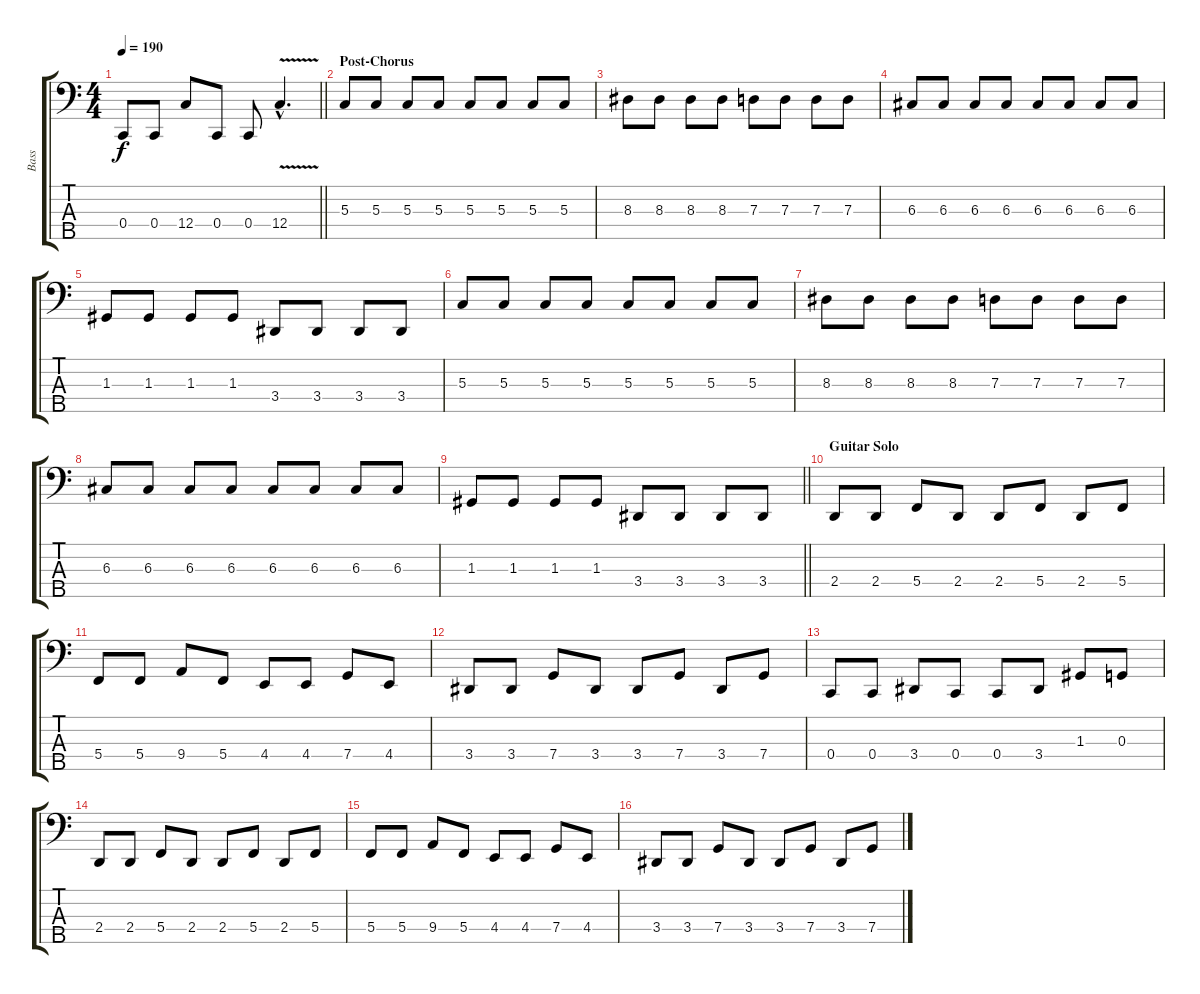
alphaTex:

\track ("Bass" "Bass") {instrument electricbasspick}
\staff {score tabs}
\tuning (F2 C2 G1 C1 A0) {hide}
\ts (4 4)
\tempo 190
\clef f4
\barLineRight lightlight
\ks c
0.4.8{dy f} 0.4.8 12.4.8 0.4.8 0.4.8 12.4{v hac}.4{d} |
\section ("" "Post-Chorus")
5.3.8 5.3.8 5.3.8 5.3.8 5.3.8 5.3.8 5.3.8 5.3.8 |
8.3.8 8.3.8 8.3.8 8.3.8 7.3.8 7.3.8 7.3.8 7.3.8 |
6.3.8 6.3.8 6.3.8 6.3.8 6.3.8 6.3.8 6.3.8 6.3.8 |
1.3.8 1.3.8 1.3.8 1.3.8 3.4.8 3.4.8 3.4.8 3.4.8 |
5.3.8 5.3.8 5.3.8 5.3.8 5.3.8 5.3.8 5.3.8 5.3.8 |
8.3.8 8.3.8 8.3.8 8.3.8 7.3.8 7.3.8 7.3.8 7.3.8 |
6.3.8 6.3.8 6.3.8 6.3.8 6.3.8 6.3.8 6.3.8 6.3.8 |
\barLineRight lightlight
1.3.8 1.3.8 1.3.8 1.3.8 3.4.8 3.4.8 3.4.8 3.4.8 |
\section ("" "Guitar Solo")
2.4.8 2.4.8 5.4.8 2.4.8 2.4.8 5.4.8 2.4.8 5.4.8 |
5.4.8 5.4.8 9.4.8 5.4.8 4.4.8 4.4.8 7.4.8 4.4.8 |
3.4.8 3.4.8 7.4.8 3.4.8 3.4.8 7.4.8 3.4.8 7.4.8 |
0.4.8 0.4.8 3.4.8 0.4.8 0.4.8 3.4.8 1.3.8 0.3.8 |
2.4.8 2.4.8 5.4.8 2.4.8 2.4.8 5.4.8 2.4.8 5.4.8 |
5.4.8 5.4.8 9.4.8 5.4.8 4.4.8 4.4.8 7.4.8 4.4.8 |
3.4.8 3.4.8 7.4.8 3.4.8 3.4.8 7.4.8 3.4.8 7.4.8
